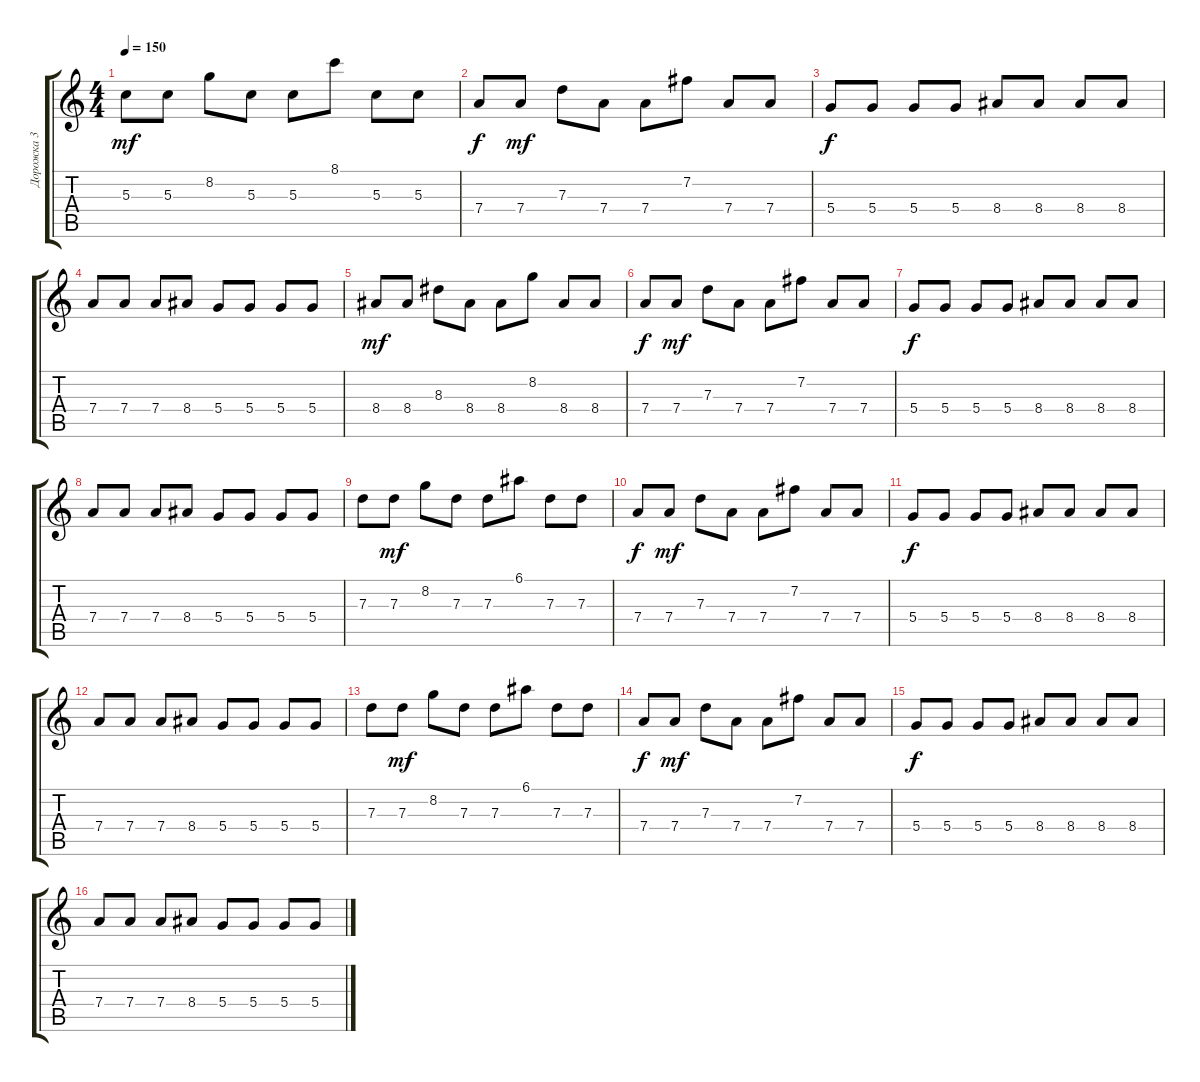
\track ("Дорожка 3" "Дорожка 3") {instrument electricguitarjazz}
\staff {score tabs}
\tuning (E4 B3 G3 D3 A2 E2) {hide}
\ts (4 4)
\tempo 150
\clef g2
\ks c
5.3.8{dy mf} 5.3.8 8.2.8 5.3.8 5.3.8 8.1.8 5.3.8 5.3.8 |
7.4.8{dy f} 7.4.8{dy mf} 7.3.8 7.4.8 7.4.8 7.2.8 7.4.8 7.4.8 |
5.4.8{dy f} 5.4.8 5.4.8 5.4.8 8.4.8 8.4.8 8.4.8 8.4.8 |
7.4.8 7.4.8 7.4.8 8.4.8 5.4.8 5.4.8 5.4.8 5.4.8 |
8.4.8{dy mf} 8.4.8 8.3.8 8.4.8 8.4.8 8.2.8 8.4.8 8.4.8 |
7.4.8{dy f} 7.4.8{dy mf} 7.3.8 7.4.8 7.4.8 7.2.8 7.4.8 7.4.8 |
5.4.8{dy f} 5.4.8 5.4.8 5.4.8 8.4.8 8.4.8 8.4.8 8.4.8 |
7.4.8 7.4.8 7.4.8 8.4.8 5.4.8 5.4.8 5.4.8 5.4.8 |
7.3.8 7.3.8{dy mf} 8.2.8 7.3.8 7.3.8 6.1.8 7.3.8 7.3.8 |
7.4.8{dy f} 7.4.8{dy mf} 7.3.8 7.4.8 7.4.8 7.2.8 7.4.8 7.4.8 |
5.4.8{dy f} 5.4.8 5.4.8 5.4.8 8.4.8 8.4.8 8.4.8 8.4.8 |
7.4.8 7.4.8 7.4.8 8.4.8 5.4.8 5.4.8 5.4.8 5.4.8 |
7.3.8 7.3.8{dy mf} 8.2.8 7.3.8 7.3.8 6.1.8 7.3.8 7.3.8 |
7.4.8{dy f} 7.4.8{dy mf} 7.3.8 7.4.8 7.4.8 7.2.8 7.4.8 7.4.8 |
5.4.8{dy f} 5.4.8 5.4.8 5.4.8 8.4.8 8.4.8 8.4.8 8.4.8 |
7.4.8 7.4.8 7.4.8 8.4.8 5.4.8 5.4.8 5.4.8 5.4.8
